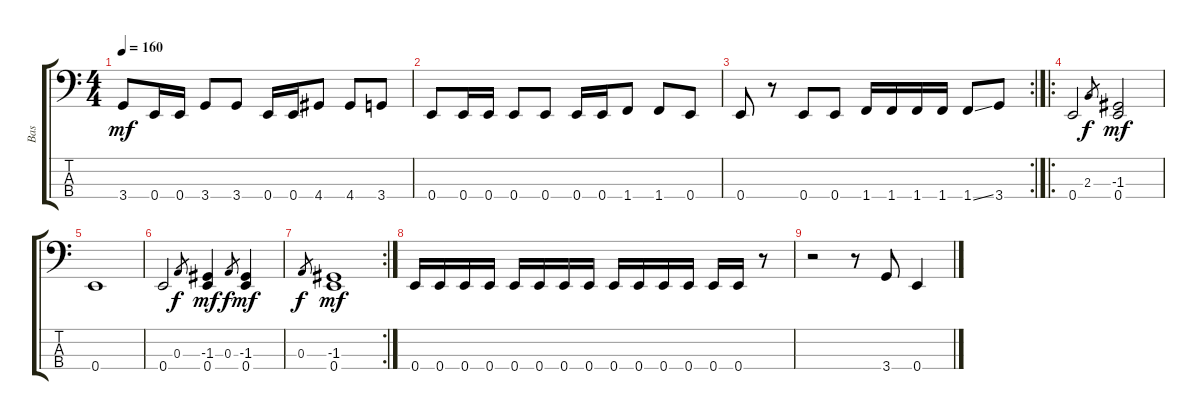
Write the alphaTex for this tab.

\track ("Bas" "Bas") {instrument electricbassfinger}
\staff {score tabs}
\tuning (G2 D2 A1 E1) {hide}
\ts (4 4)
\tempo 160
\clef f4
\ks c
3.4.8{dy mf} 0.4.16 0.4.16 3.4.8 3.4.8 0.4.16 0.4.16 4.4.8 4.4.8 3.4.8 |
0.4.8 0.4.16 0.4.16 0.4.8 0.4.8 0.4.16 0.4.16 1.4.8 1.4.8 0.4.8 |
\rc 2
0.4.8 r.8 0.4.8 0.4.8 1.4.16 1.4.16 1.4.16 1.4.16 1.4{ss}.8 3.4.8 |
\ro
0.4.2 2.3.8{gr dy f} (-1.3 0.4).2{dy mf} |
0.4.1 |
0.4.2 0.3.8{gr dy f} (-1.3 0.4).4{dy mf} 0.3.8{gr dy f} (-1.3 0.4).4{dy mf} |
\rc 2
0.3.8{gr dy f} (-1.3 0.4).1{dy mf} |
0.4.16 0.4.16 0.4.16 0.4.16 0.4.16 0.4.16 0.4.16 0.4.16 0.4.16 0.4.16 0.4.16 0.4.16 0.4.16 0.4.16 r.8 |
r.2 r.8 3.4.8 0.4.4
